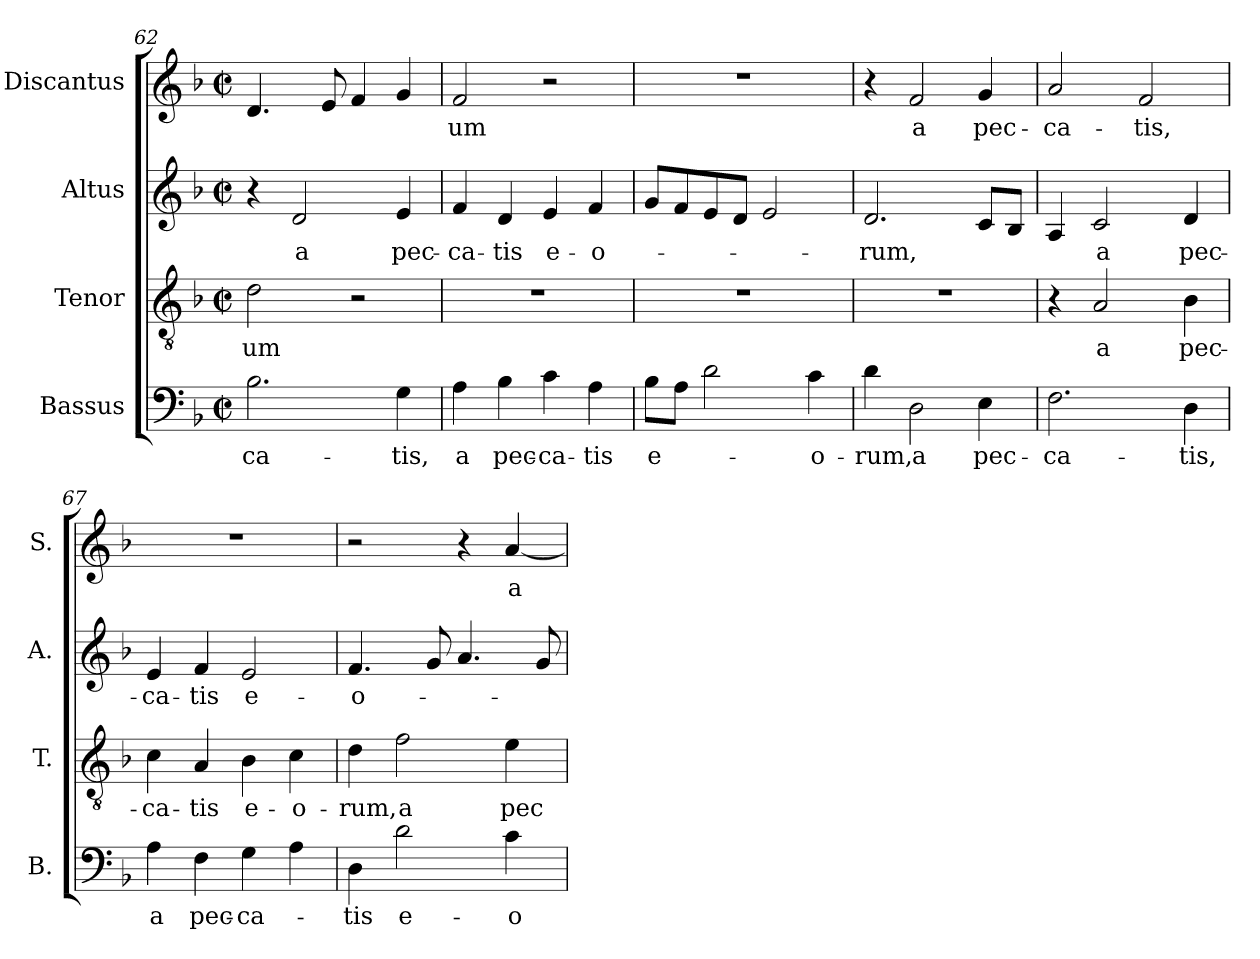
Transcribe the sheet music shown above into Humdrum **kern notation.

**kern	**text	**kern	**text	**kern	**text	**kern	**text
*part4	*part4	*part3	*part3	*part2	*part2	*part1	*part1
*staff4	*staff4	*staff3	*staff3	*staff2	*staff2	*staff1	*staff1
*I"Bassus	*	*I"Tenor	*	*I"Altus	*	*I"Discantus	*
*I'B.	*	*I'T.	*	*I'A.	*	*I'S.	*
*clefF4	*	*clefGv2	*	*clefG2	*	*clefG2	*
*	*	*ITrd7c12	*	*	*	*	*
*k[b-]	*	*k[b-]	*	*k[b-]	*	*k[b-]	*
*F:	*	*F:	*	*F:	*	*F:	*
*M2/2	*	*M2/2	*	*M2/2	*	*M2/2	*
*met(c|)	*	*met(c|)	*	*met(c|)	*	*met(c|)	*
=62	=62	=62	=62	=62	=62	=62	=62
!	!LO:LY:b:color=#000000	!	!	!	!	!	!
!	!	!	!LO:LY:b:color=#000000	!	!	!	!
2.B-i\	-ca-	2Di\	-um	4r	.	4.di/	.
!	!	!	!	!	!LO:LY:b:color=#000000	!	!
.	.	.	.	2di/	a	.	.
.	.	.	.	.	.	8ei/	.
.	.	2r	.	.	.	4fi/	.
!	!LO:LY:b:color=#000000	!	!	!	!	!	!
!	!	!	!	!	!LO:LY:b:color=#000000	!	!
4Gi\	-tis,	.	.	4ei/	pec-	4gi/	.
=63	=63	=63	=63	=63	=63	=63	=63
!	!LO:LY:b:color=#000000	!	!	!	!	!	!
!	!	!	!	!	!LO:LY:b:color=#000000	!	!
!	!	!	!	!	!	!	!LO:LY:b:color=#000000
4Ai\	a	1r	.	4fi/	-ca-	2fi/	-um
!	!LO:LY:b:color=#000000	!	!	!	!	!	!
!	!	!	!	!	!LO:LY:b:color=#000000	!	!
4B-i\	pec-	.	.	4di/	-tis	.	.
!	!LO:LY:b:color=#000000	!	!	!	!	!	!
!	!	!	!	!	!LO:LY:b:color=#000000	!	!
4ci\	-ca-	.	.	4ei/	e-	2r	.
!	!LO:LY:b:color=#000000	!	!	!	!	!	!
!	!	!	!	!	!LO:LY:b:color=#000000	!	!
4Ai\	-tis	.	.	4fi/	-o-	.	.
=64	=64	=64	=64	=64	=64	=64	=64
!	!LO:LY:b:color=#000000	!	!	!	!	!	!
8B-i\L	e-	1r	.	8gi/L	.	1r	.
8Ai\J	.	.	.	8fi/	.	.	.
2di\	.	.	.	8ei/	.	.	.
.	.	.	.	8di/J	.	.	.
.	.	.	.	2ei/	.	.	.
!	!LO:LY:b:color=#000000	!	!	!	!	!	!
4ci\	-o-	.	.	.	.	.	.
=65	=65	=65	=65	=65	=65	=65	=65
!	!LO:LY:b:color=#000000	!	!	!	!	!	!
!	!	!	!	!	!LO:LY:b:color=#000000	!	!
4di\	-rum,	1r	.	2.di/	-rum,	4r	.
!	!LO:LY:b:color=#000000	!	!	!	!	!	!
!	!	!	!	!	!	!	!LO:LY:b:color=#000000
2Di\	a	.	.	.	.	2fi/	a
!	!LO:LY:b:color=#000000	!	!	!	!	!	!
!	!	!	!	!	!	!	!LO:LY:b:color=#000000
4Ei\	pec-	.	.	8ci/L	.	4gi/	pec-
.	.	.	.	8B-i/J	.	.	.
=66	=66	=66	=66	=66	=66	=66	=66
!	!LO:LY:b:color=#000000	!	!	!	!	!	!
!	!	!	!	!	!	!	!LO:LY:b:color=#000000
2.Fi\	-ca-	4r	.	4Ai/	.	2ai/	-ca-
!	!	!	!LO:LY:b:color=#000000	!	!	!	!
!	!	!	!	!	!LO:LY:b:color=#000000	!	!
.	.	2AAi/	a	2ci/	a	.	.
!	!	!	!	!	!	!	!LO:LY:b:color=#000000
.	.	.	.	.	.	2fi/	-tis,
!	!LO:LY:b:color=#000000	!	!	!	!	!	!
!	!	!	!LO:LY:b:color=#000000	!	!	!	!
!	!	!	!	!	!LO:LY:b:color=#000000	!	!
4Di\	-tis,	4BB-i\	pec-	4di/	pec-	.	.
!!LO:PB:g=z
=67	=67	=67	=67	=67	=67	=67	=67
!	!LO:LY:b:color=#000000	!	!	!	!	!	!
!	!	!	!LO:LY:b:color=#000000	!	!	!	!
!	!	!	!	!	!LO:LY:b:color=#000000	!	!
4Ai\	a	4Ci\	-ca-	4ei/	-ca-	1r	.
!	!LO:LY:b:color=#000000	!	!	!	!	!	!
!	!	!	!LO:LY:b:color=#000000	!	!	!	!
!	!	!	!	!	!LO:LY:b:color=#000000	!	!
4Fi\	pec-	4AAi/	-tis	4fi/	-tis	.	.
!	!LO:LY:b:color=#000000	!	!	!	!	!	!
!	!	!	!LO:LY:b:color=#000000	!	!	!	!
!	!	!	!	!	!LO:LY:b:color=#000000	!	!
4Gi\	-ca-	4BB-i\	e-	2ei/	e-	.	.
!	!	!	!LO:LY:b:color=#000000	!	!	!	!
4Ai\	.	4Ci\	-o-	.	.	.	.
=68	=68	=68	=68	=68	=68	=68	=68
!	!LO:LY:b:color=#000000	!	!	!	!	!	!
!	!	!	!LO:LY:b:color=#000000	!	!	!	!
!	!	!	!	!	!LO:LY:b:color=#000000	!	!
4Di\	-tis	4Di\	-rum,	4.fi/	-o-	2r	.
!	!LO:LY:b:color=#000000	!	!	!	!	!	!
!	!	!	!LO:LY:b:color=#000000	!	!	!	!
2di\	e-	2Fi\	a	.	.	.	.
.	.	.	.	8gi/	.	.	.
.	.	.	.	4.ai/	.	4r	.
!	!LO:LY:b:color=#000000	!	!	!	!	!	!
!	!	!	!LO:LY:b:color=#000000	!	!	!	!
!	!	!	!	!	!	!	!LO:LY:b:color=#000000
4ci\	-o-	4Ei\	pec-	.	.	[<4ai/	a
.	.	.	.	8gi/	.	.	.
=	=	=	=	=	=	=	=
*-	*-	*-	*-	*-	*-	*-	*-
